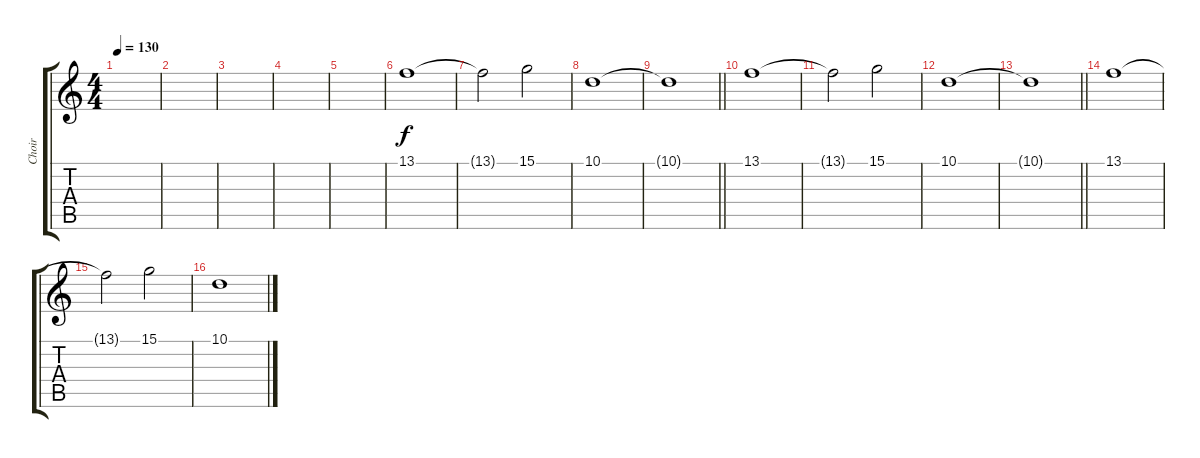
\track ("Choir" "Choir") {instrument pad4choir}
\staff {score tabs}
\tuning (E4 B3 G3 D3 A2 D2) {hide}
\ts (4 4)
\tempo 130
\clef g2
\ks c
|
|
|
|
|
13.1.1 |
13.1{t}.2 15.1.2 |
10.1.1 |
\barLineRight lightlight
10.1{t}.1 |
13.1.1 |
13.1{t}.2 15.1.2 |
10.1.1 |
\barLineRight lightlight
10.1{t}.1 |
13.1.1 |
13.1{t}.2 15.1.2 |
10.1.1
